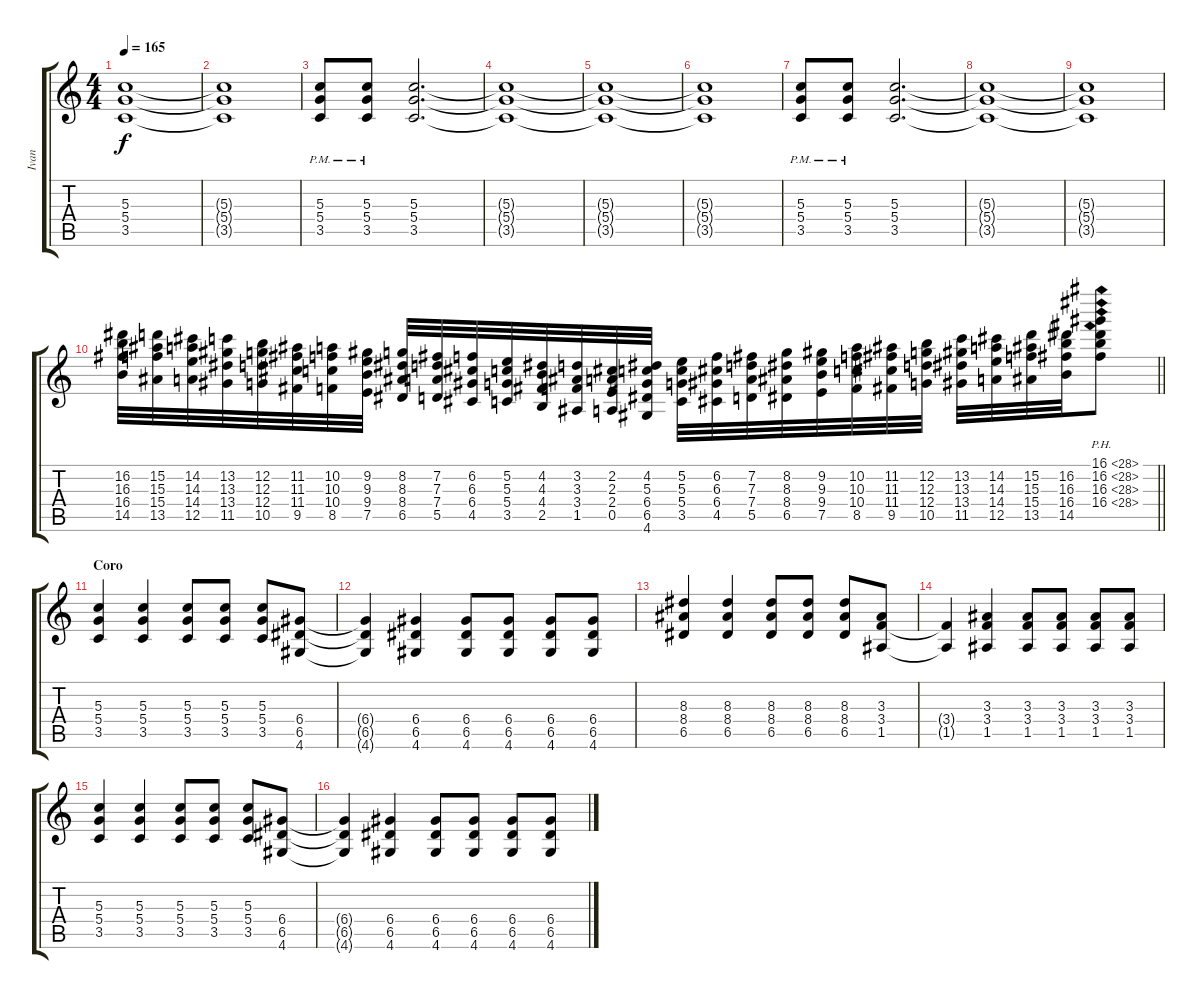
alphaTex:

\track ("Ivan" "Ivan") {instrument distortionguitar}
\staff {score tabs}
\tuning (E4 B3 G3 D3 A2 E2) {hide}
\ts (4 4)
\tempo 165
\clef g2
\ks c
(5.3{t} 5.4{t} 3.5{t}).1{dy f} |
(5.3{t} 5.4{t} 3.5{t}).1 |
(5.3{pm} 5.4{pm} 3.5{pm}).8 (5.3{pm} 5.4{pm} 3.5{pm}).8 (5.3 5.4 3.5).2{d} |
(5.3{t} 5.4{t} 3.5{t}).1 |
(5.3{t} 5.4{t} 3.5{t}).1 |
(5.3{t} 5.4{t} 3.5{t}).1 |
(5.3{pm} 5.4{pm} 3.5{pm}).8 (5.3{pm} 5.4{pm} 3.5{pm}).8 (5.3 5.4 3.5).2{d} |
(5.3{t} 5.4{t} 3.5{t}).1 |
(5.3{t} 5.4{t} 3.5{t}).1 |
\barLineRight lightlight
(16.2 16.3 16.4 14.5).32 (15.2 15.3 15.4 13.5).32 (14.2 14.3 14.4 12.5).32 (13.2 13.3 13.4 11.5).32 (12.2 12.3 12.4 10.5).32 (11.2 11.3 11.4 9.5).32 (10.2 10.3 10.4 8.5).32 (9.2 9.3 9.4 7.5).32 (8.2 8.3 8.4 6.5).32 (7.2 7.3 7.4 5.5).32 (6.2 6.3 6.4 4.5).32 (5.2 5.3 5.4 3.5).32 (4.2 4.3 4.4 2.5).32 (3.2 3.3 3.4 1.5).32 (2.2 2.3 2.4 0.5).32 (4.2 5.3 6.4 6.5 4.6).32 (5.2 5.3 5.4 3.5).32 (6.2 6.3 6.4 4.5).32 (7.2 7.3 7.4 5.5).32 (8.2 8.3 8.4 6.5).32 (9.2 9.3 9.4 7.5).32 (10.2 10.3 10.4 8.5).32 (11.2 11.3 11.4 9.5).32 (12.2 12.3 12.4 10.5).32 (13.2 13.3 13.4 11.5).32 (14.2 14.3 14.4 12.5).32 (15.2 15.3 15.4 13.5).32 (16.2 16.3 16.4 14.5).32 (16.1{ph 12} 16.2{ph 12} 16.3{ph 12} 16.4{ph 12}).8 |
\section ("" "Coro")
(5.3 5.4 3.5).4 (5.3 5.4 3.5).4 (5.3 5.4 3.5).8 (5.3 5.4 3.5).8 (5.3 5.4 3.5).8 (6.4 6.5 4.6).8 |
(6.4{t} 6.5{t} 4.6{t}).4 (6.4 6.5 4.6).4 (6.4 6.5 4.6).8 (6.4 6.5 4.6).8 (6.4 6.5 4.6).8 (6.4 6.5 4.6).8 |
(8.3 8.4 6.5).4 (8.3 8.4 6.5).4 (8.3 8.4 6.5).8 (8.3 8.4 6.5).8 (8.3 8.4 6.5).8 (3.3 3.4 1.5).8 |
(3.4{t} 1.5{t}).4 (3.3 3.4 1.5).4 (3.3 3.4 1.5).8 (3.3 3.4 1.5).8 (3.3 3.4 1.5).8 (3.3 3.4 1.5).8 |
(5.3 5.4 3.5).4 (5.3 5.4 3.5).4 (5.3 5.4 3.5).8 (5.3 5.4 3.5).8 (5.3 5.4 3.5).8 (6.4 6.5 4.6).8 |
(6.4{t} 6.5{t} 4.6{t}).4 (6.4 6.5 4.6).4 (6.4 6.5 4.6).8 (6.4 6.5 4.6).8 (6.4 6.5 4.6).8 (6.4 6.5 4.6).8
